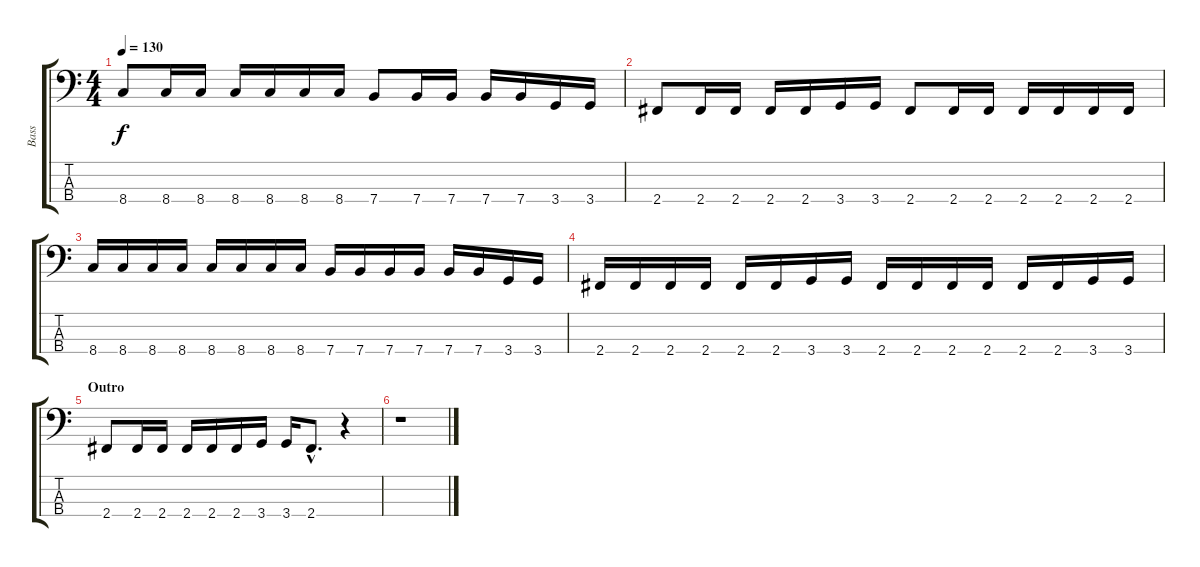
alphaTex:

\track ("Bass" "Bass") {instrument electricbasspick}
\staff {score tabs}
\tuning (G2 D2 A1 E1) {hide}
\ts (4 4)
\tempo 130
\clef f4
\ks c
8.4.8{dy f} 8.4.16 8.4.16 8.4.16 8.4.16 8.4.16 8.4.16 7.4.8 7.4.16 7.4.16 7.4.16 7.4.16 3.4.16 3.4.16 |
2.4.8 2.4.16 2.4.16 2.4.16 2.4.16 3.4.16 3.4.16 2.4.8 2.4.16 2.4.16 2.4.16 2.4.16 2.4.16 2.4.16 |
8.4.16 8.4.16 8.4.16 8.4.16 8.4.16 8.4.16 8.4.16 8.4.16 7.4.16 7.4.16 7.4.16 7.4.16 7.4.16 7.4.16 3.4.16 3.4.16 |
2.4.16 2.4.16 2.4.16 2.4.16 2.4.16 2.4.16 3.4.16 3.4.16 2.4.16 2.4.16 2.4.16 2.4.16 2.4.16 2.4.16 3.4.16 3.4.16 |
\section ("" "Outro")
2.4.8 2.4.16 2.4.16 2.4.16 2.4.16 2.4.16 3.4.16 3.4.16 2.4{hac}.8{d} r.4 |
r.1
